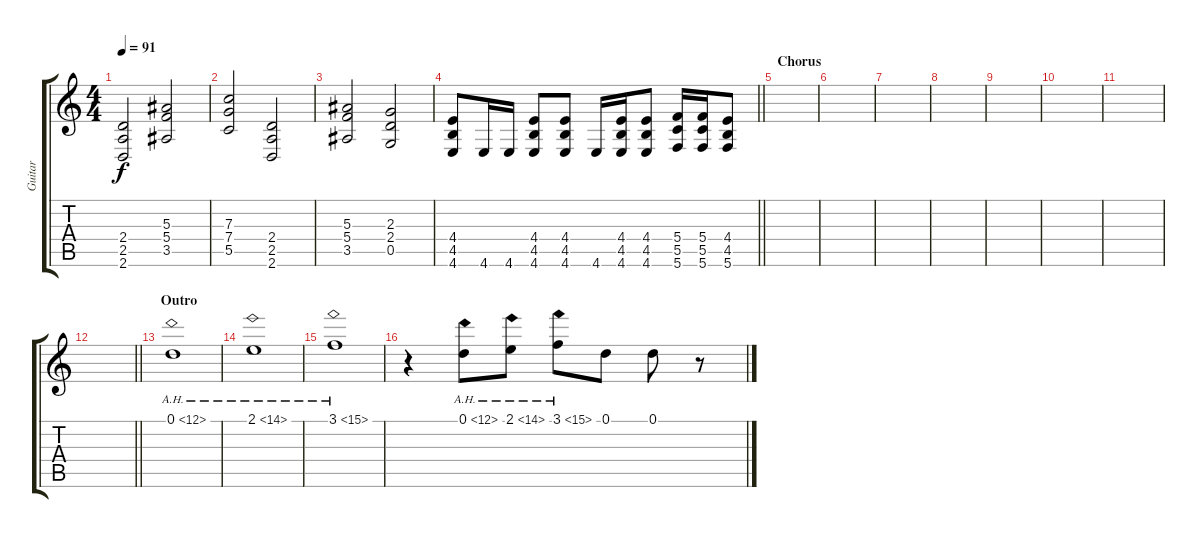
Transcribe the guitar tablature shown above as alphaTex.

\track ("Guitar" "Guitar") {instrument distortionguitar}
\staff {score tabs}
\tuning (D4 A3 F3 C3 G2 C2) {hide}
\ts (4 4)
\tempo 91
\clef g2
\ks c
(2.4 2.5 2.6).2{dy f} (5.3 5.4 3.5).2 |
(7.3 7.4 5.5).2 (2.4 2.5 2.6).2 |
(5.3 5.4 3.5).2 (2.3 2.4 0.5).2 |
\barLineRight lightlight
(4.4 4.5 4.6).8 4.6.16 4.6.16 (4.4 4.5 4.6).8 (4.4 4.5 4.6).8 4.6.16 (4.4 4.5 4.6).16 (4.4 4.5 4.6).8 (5.4 5.5 5.6).16 (5.4 5.5 5.6).16 (4.4 4.5 5.6).8 |
\section ("" "Chorus")
|
|
|
|
|
|
|
\barLineRight lightlight
|
\section ("" "Outro")
0.1{ah 12}.1{volume 5} |
2.1{ah 12}.1 |
3.1{ah 12}.1 |
r.4 0.1{ah 12}.8 2.1{ah 12}.8 3.1{ah 12}.8 0.1.8 0.1.8 r.8
